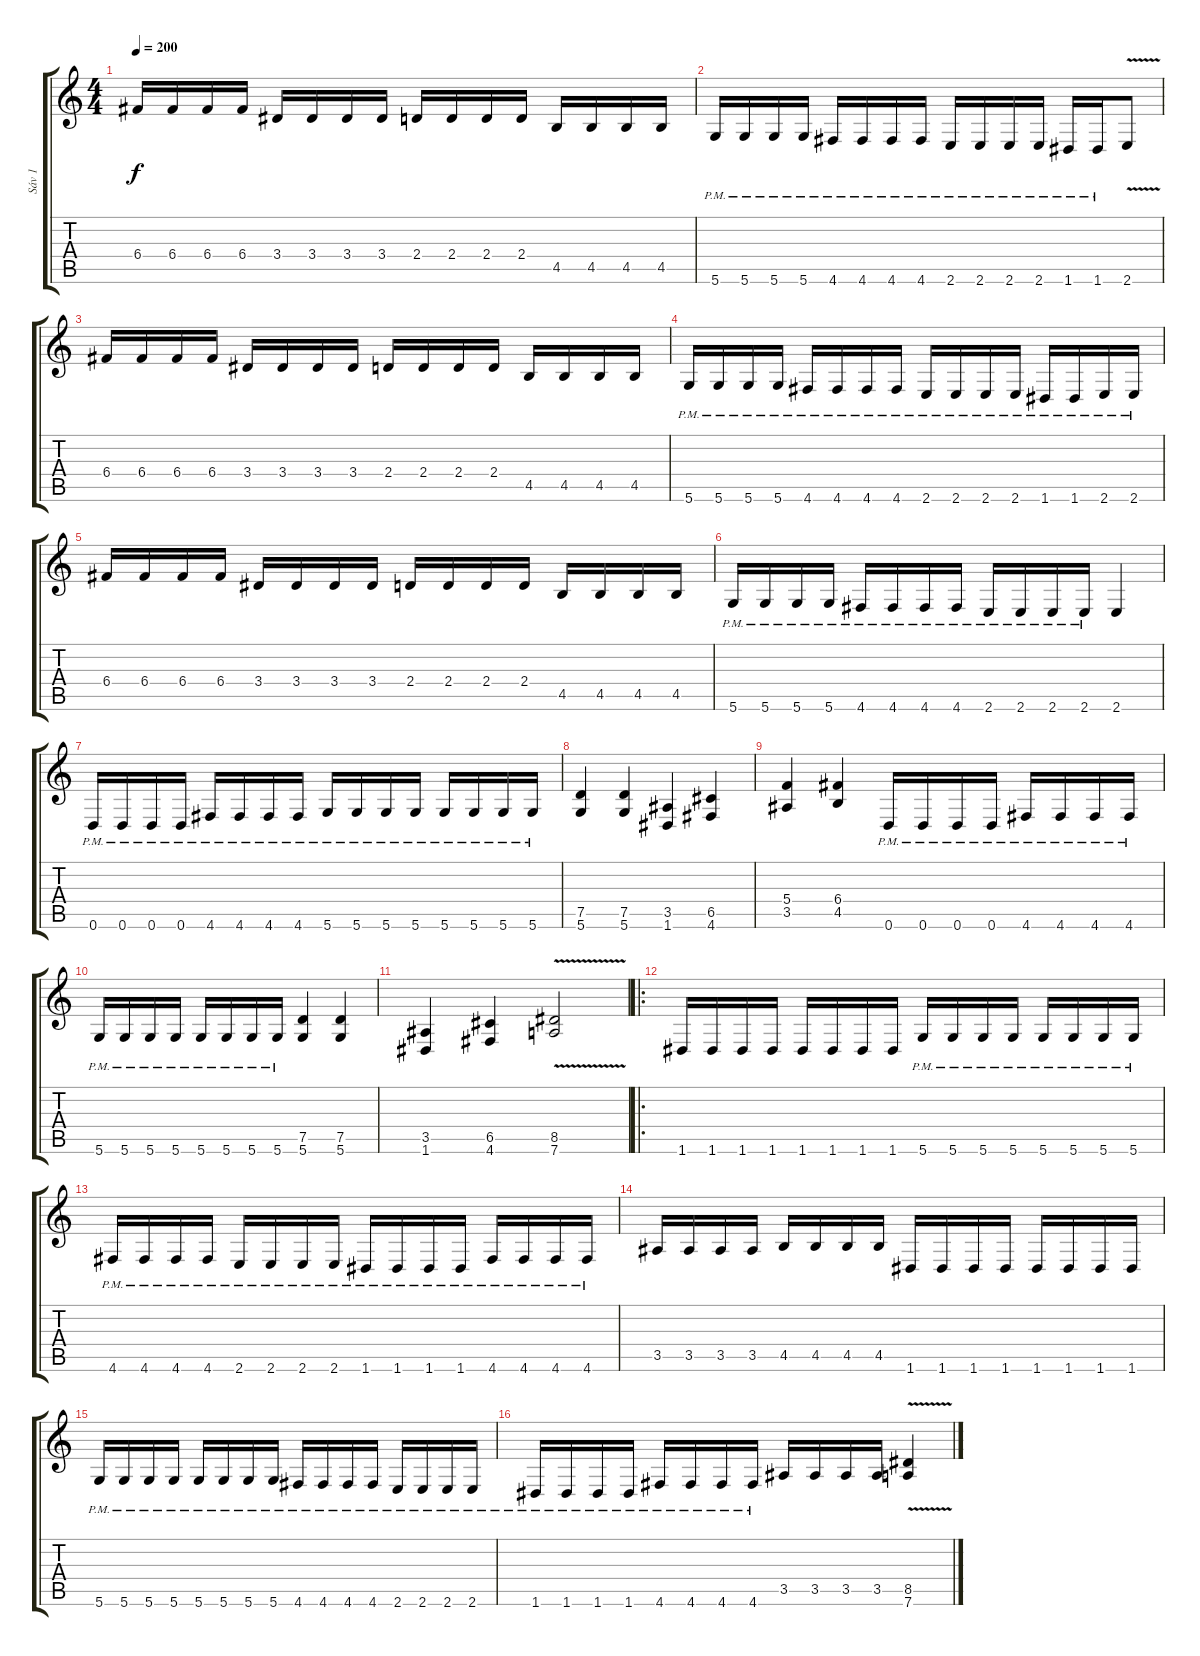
\track ("Sáv 1" "Sáv 1") {instrument distortionguitar}
\staff {score tabs}
\tuning (D4 A3 F3 C3 G2 D2) {hide}
\ts (4 4)
\tempo 200
\clef g2
\ks c
6.4.16{dy f} 6.4.16 6.4.16 6.4.16 3.4.16 3.4.16 3.4.16 3.4.16 2.4.16 2.4.16 2.4.16 2.4.16 4.5.16 4.5.16 4.5.16 4.5.16 |
5.6{pm}.16 5.6{pm}.16 5.6{pm}.16 5.6{pm}.16 4.6{pm}.16 4.6{pm}.16 4.6{pm}.16 4.6{pm}.16 2.6{pm}.16 2.6{pm}.16 2.6{pm}.16 2.6{pm}.16 1.6{pm}.16 1.6{pm}.16 2.6{v}.8 |
6.4.16 6.4.16 6.4.16 6.4.16 3.4.16 3.4.16 3.4.16 3.4.16 2.4.16 2.4.16 2.4.16 2.4.16 4.5.16 4.5.16 4.5.16 4.5.16 |
5.6{pm}.16 5.6{pm}.16 5.6{pm}.16 5.6{pm}.16 4.6{pm}.16 4.6{pm}.16 4.6{pm}.16 4.6{pm}.16 2.6{pm}.16 2.6{pm}.16 2.6{pm}.16 2.6{pm}.16 1.6{pm}.16 1.6{pm}.16 2.6{pm}.16 2.6{pm}.16 |
6.4.16 6.4.16 6.4.16 6.4.16 3.4.16 3.4.16 3.4.16 3.4.16 2.4.16 2.4.16 2.4.16 2.4.16 4.5.16 4.5.16 4.5.16 4.5.16 |
5.6{pm}.16 5.6{pm}.16 5.6{pm}.16 5.6{pm}.16 4.6{pm}.16 4.6{pm}.16 4.6{pm}.16 4.6{pm}.16 2.6{pm}.16 2.6{pm}.16 2.6{pm}.16 2.6{pm}.16 2.6.4 |
0.6{pm}.16 0.6{pm}.16 0.6{pm}.16 0.6{pm}.16 4.6{pm}.16 4.6{pm}.16 4.6{pm}.16 4.6{pm}.16 5.6{pm}.16 5.6{pm}.16 5.6{pm}.16 5.6{pm}.16 5.6{pm}.16 5.6{pm}.16 5.6{pm}.16 5.6{pm}.16 |
(7.5 5.6).4 (7.5 5.6).4 (3.5 1.6).4 (6.5 4.6).4 |
(5.4 3.5).4 (6.4 4.5).4 0.6{pm}.16 0.6{pm}.16 0.6{pm}.16 0.6{pm}.16 4.6{pm}.16 4.6{pm}.16 4.6{pm}.16 4.6{pm}.16 |
5.6{pm}.16 5.6{pm}.16 5.6{pm}.16 5.6{pm}.16 5.6{pm}.16 5.6{pm}.16 5.6{pm}.16 5.6{pm}.16 (7.5 5.6).4 (7.5 5.6).4 |
(3.5 1.6).4 (6.5 4.6).4 (8.5{v} 7.6).2 |
\ro
1.6.16 1.6.16 1.6.16 1.6.16 1.6.16 1.6.16 1.6.16 1.6.16 5.6{pm}.16 5.6{pm}.16 5.6{pm}.16 5.6{pm}.16 5.6{pm}.16 5.6{pm}.16 5.6{pm}.16 5.6{pm}.16 |
4.6{pm}.16 4.6{pm}.16 4.6{pm}.16 4.6{pm}.16 2.6{pm}.16 2.6{pm}.16 2.6{pm}.16 2.6{pm}.16 1.6{pm}.16 1.6{pm}.16 1.6{pm}.16 1.6{pm}.16 4.6{pm}.16 4.6{pm}.16 4.6{pm}.16 4.6{pm}.16 |
3.5.16 3.5.16 3.5.16 3.5.16 4.5.16 4.5.16 4.5.16 4.5.16 1.6.16 1.6.16 1.6.16 1.6.16 1.6.16 1.6.16 1.6.16 1.6.16 |
5.6{pm}.16 5.6{pm}.16 5.6{pm}.16 5.6{pm}.16 5.6{pm}.16 5.6{pm}.16 5.6{pm}.16 5.6{pm}.16 4.6{pm}.16 4.6{pm}.16 4.6{pm}.16 4.6{pm}.16 2.6{pm}.16 2.6{pm}.16 2.6{pm}.16 2.6{pm}.16 |
1.6{pm}.16 1.6{pm}.16 1.6{pm}.16 1.6{pm}.16 4.6{pm}.16 4.6{pm}.16 4.6{pm}.16 4.6{pm}.16 3.5.16 3.5.16 3.5.16 3.5.16 (8.5{v} 7.6{v}).4
